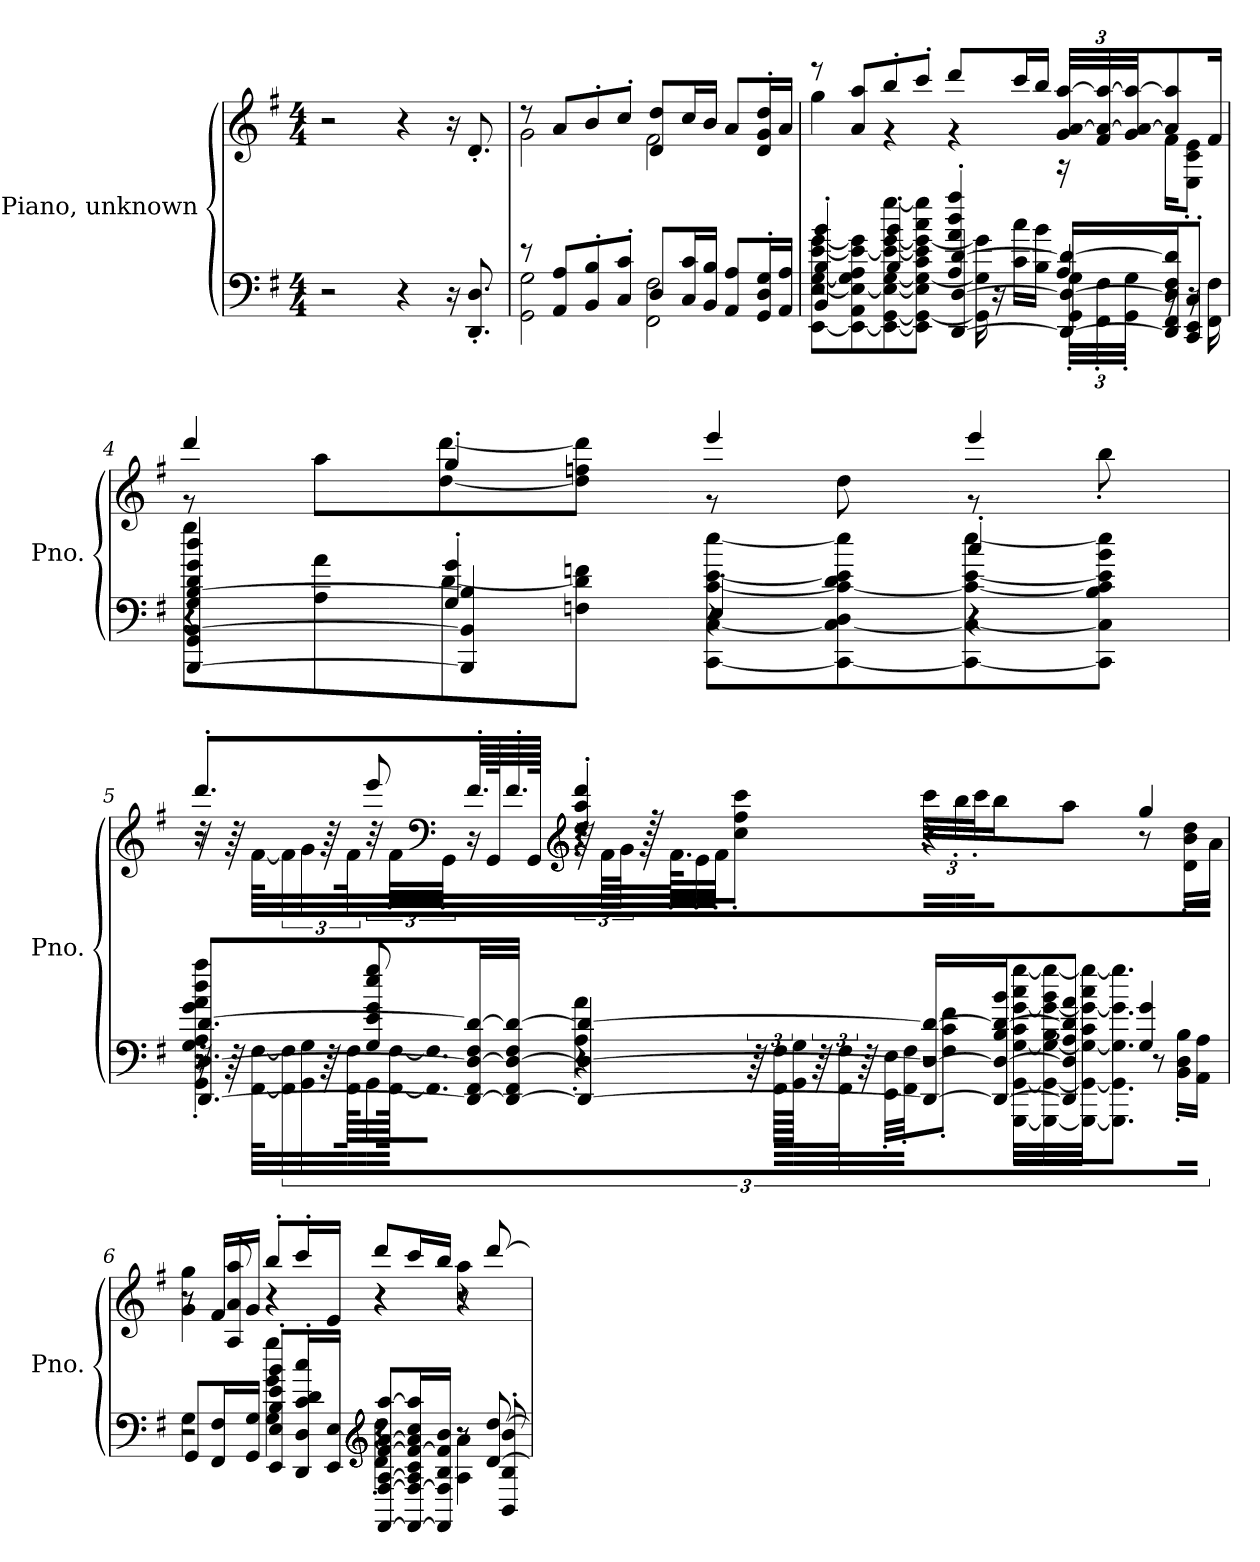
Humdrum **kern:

**kern	**kern
*part1	*part1
*staff2	*staff1
*I"Piano, unknown	*
*I'Pno.	*
*clefF4	*clefG2
*k[f#]	*k[f#]
*M4/4	*M4/4
*MM120	*MM120
=1	=1
2r	2r
4r	4r
16r	16r
8.DD/' 8.D/'	8.d'/
=2	=2
*^	*^
8r	2GG\ 2G\	8r	2g\
8AA/ 8A/L	.	8a/L	.
8BB/' 8B/'	.	8b'/	.
8C/' 8c/'J	.	8cc'/J	.
8D/L	2FF#\ 2F#\	8d/ 8dd/L	2f#\
16C/ 16c/L	.	16cc/L	.
16BB/ 16B/JJ	.	16b/JJ	.
8AA/ 8A/L	.	8a/L	.
16GG/' 16D/' 16G/'L	.	16d/' 16g/' 16dd/'L	.
16AA/ 16A/JJ	.	16a/JJ	.
=3	=3	=3	=3
*	*^	*	*
2r	[8EE\ [8E\ [8G\ [8e\ [8g\L	4BB/' 4B/' 4b/'	8r	4gg\
.	8EE\_ 8AA\ 8E\_ 8G\] 8A\ 8e\_ 8g\]	.	8a/ 8aa/L	.
.	8EE\_ [8GG\ 8E\_ [8G\ 8e\_ [8g\ [8gg\	4B/' 4b/'	8bb'/	4r
.	8EE\] 8GG\_ 8E\] 8G\_ 8c\ 8e\] 8g\_ 8cc\ 8gg\]J	.	8ccc'/J	.
4A/' 4a/' 4dd/' 4aa/'	16GG\] 16G\] 16g\]	[4DD/ [4D/ [4d/	8ddd/L	4r
.	16r	.	.	.
.	16c\ 16cc\LL	.	16ccc/L	.
.	16B\ 16b\JJ	.	16bb/JJ	.
*	*Xbrackettup	*	*Xbrackettup	*
4A/	48GG\' 48G\'LLL	16DD/_ 16D/_ 16d/_LL	48g/ [48a/ [48aa/LLL	16r
.	48FF#\' 48F#\'	.	48f#/ 48a/_ 48aa/_	.
.	48GG\' 48G\'JJJ	.	48g/ 48a/_ 48aa/_JJ	.
.	16r	16DD/] 16FF#/ 16D/] 16F#/ 16d/]J	8a/] 8aa/]	16f#\KL
.	16r	8CC/' 8EE/' 8C/'J	.	8E\' 8c\' 8e\'J
.	16FF#\ 16F#\	.	16f#/Jk	.
!!LO:LB:g=z	!!
=4	=4	=4	=4	=4
4r	8gg\L	[4BBB/ 4GG/ [4BB/ 4G/ [4B/ 4d/ 4g/ 4dd/	4ddd/	8r
.	8A\ 8a\	.	.	8aa\L
4G/' 4g/'	[8d\	4BBB/] 4BB/] 4B/]	4gg'/	[8dd\ [8ddd\
.	8Fn\ 8d\] 8fn\J	.	.	8dd\] 8ffn\ 8ddd\]J
4r	[8CC\ [8C\ [8c\ [8e\ [8ee\L	4E'/	4eee/	8r
.	8CC\_ 8C\_ 8D\ 8c\_ 8d\ 8e\] 8ee\]	.	.	8dd\
4cc'/	8CC\_ 8C\_ 8c\_ [8e\ [8ee\	4r	4eee/	8r
.	8CC\] 8C\] 8B\ 8c\] 8e\] 8b\ 8ee\]J	.	.	8bb'\
!!LO:LB:g=z
=5	=5	=5	=5	=5
*	*	*^	*	*^
8r	4GG\' 4G\' 4A\' 4g\' 4a\' 4dd\' 4aa\'	[8.DD/ [8.D/ [8.d/L	32r	8r	32r	8.ddd'/L
.	.	.	64r	.	64r	.
.	.	.	[64FF#\ [64F#\KLLL	.	[64f#\KLLL	.
*	*	*	*brackettup	*	*brackettup	*
.	.	.	48FF#\] 48F#\]	.	48f#\]	.
.	.	.	48GG\ 48G\JJJ	.	48g\JJJ	.
.	.	.	96r	.	96r	.
.	.	.	96FF#\ 96F#\KLLL	.	96f#\	.
*	*	*	*Xbrackettup	*	*	*
8G/ 8e/ 8g/ 8ee/ 8gg/	.	.	48GG\	8eee/	48r	.
.	.	.	[96FF#\ [96F#\JK	.	48f#'\LLL	.
.	.	.	16.FF#\] 16.F#\]JJ	.	.	.
*	*	*	*	*clefF4	*	*
.	.	.	.	.	48GG'\JJJ	.
.	.	32DD/_ 32FF#/ 32D/_ 32F#/ 32d/_LL	.	.	16r	64.f#'/LLL
.	.	.	.	.	.	128GG/K
.	.	32DD/_ 32FF#/ 32D/_ 32F#/ 32d/_JJJ	.	.	.	64.f#'/
.	.	.	.	.	.	128GG/JJJJk
*	*	*	*	*clefG2	*	*
*	*	*	*brackettup	*	*	*
4r	4A\' 4a\'	4DD/_ 4D/_ 4d/_	96r	4dd/' 4aa/' 4ddd/'	96r	4r
.	.	.	96FF#\ 96F#\LLLL	.	96f#\LLLL	.
.	.	.	96GG\ 96G\JJJJ	.	96g\JJJJ	.
.	.	.	96r	.	128r	.
.	.	.	.	.	64.f#'\KLLL	.
.	.	.	96FF#\ 96F#\	.	.	.
.	.	.	96r	.	.	.
.	.	.	32EE\' 32E\'LLL	.	32e'\	.
.	.	.	32FF#\' 32F#\'JJ	.	32f#'\JJ	.
.	.	.	8F#\' 8c\' 8f#\'J	.	8cc\' 8ff#\' 8ccc\'J	.
*	*	*	*Xbrackettup	*	*Xbrackettup	*
2r	2r	16DD/_ 16D/_ 16d/_LL	[48GGG\ [48GG\ [48G\ 48c\ [48g\ 48cc\ [48gg\LLL	4r	48ccc'\LLL	2r
.	.	.	48GGG\_ 48GG\_ 48G\_ 48B\ 48g\_ 48b\ 48gg\_	.	48bb'\	.
.	.	.	48GGG\_ 48GG\_ 48G\_ 48c\ 48g\_ 48cc\ 48gg\_JJ	.	48ccc'\J	.
.	.	16DD/_ 16D/_ 16B/ 16d/_ 16b/J	8.GGG\] 8.GG\] 8.G\] 8.g\] 8.gg\]J	.	16bb\J	.
.	.	8DD/] 8D/] 8A/ 8d/] 8a/J	.	.	8aa\J	.
.	.	4G/ 4g/	8r	4gg/	8r	.
.	.	.	16BB\' 16D\' 16B\'LL	.	16d\' 16b\' 16dd\'LL	.
.	.	.	16AA\ 16A\JJ	.	16a\JJ	.
*	*	*v	*v	*	*	*
!!LO:LB:g=z	!!	!!
=6	=6	=6	=6	=6	=6
2r	4G\	8GG/L	8r	4g\ 4gg\	8r
.	.	16FF#/ 16F#/L	16f#/LL	.	8A/ 8a/ 8aa/
.	.	16GG/ 16G/JJ	16g/JJ	.	.
.	4G\ 4g\ 4gg\	8EE/' 8E/' 8B/' 8e/' 8b/'L	8bb'/L	4r	4r
.	.	16DD/' 16D/' 16c/' 16d/' 16cc/'L	16ccc'/L	.	.
.	.	16EE/ 16E/JJ	16e/JJ	.	.
*clefG2	*	*	*	*	*
4r	4d\' 4dd\'	[8FF#/ [8F#/ [8A/ [8f#/ [8a/ [8aa/L	8ddd/L	4r	4r
.	.	16FF#/_ 16F#/_ 16A/] 16c/ 16f#/_ 16a/] 16cc/ 16aa/]L	16ccc/L	.	.
.	.	16FF#/] 16F#/] 16B/ 16f#/] 16b/JJ	16bb/JJ	.	.
8r	4A\ 4a\	8r	4r	4aa\	8r
[8d/ [8dd/	.	8BB/' 8B/' 8b/'	.	.	[8ddd/
*v	*v	*v	*	*	*
*	*v	*v	*v
=	=
*-	*-
